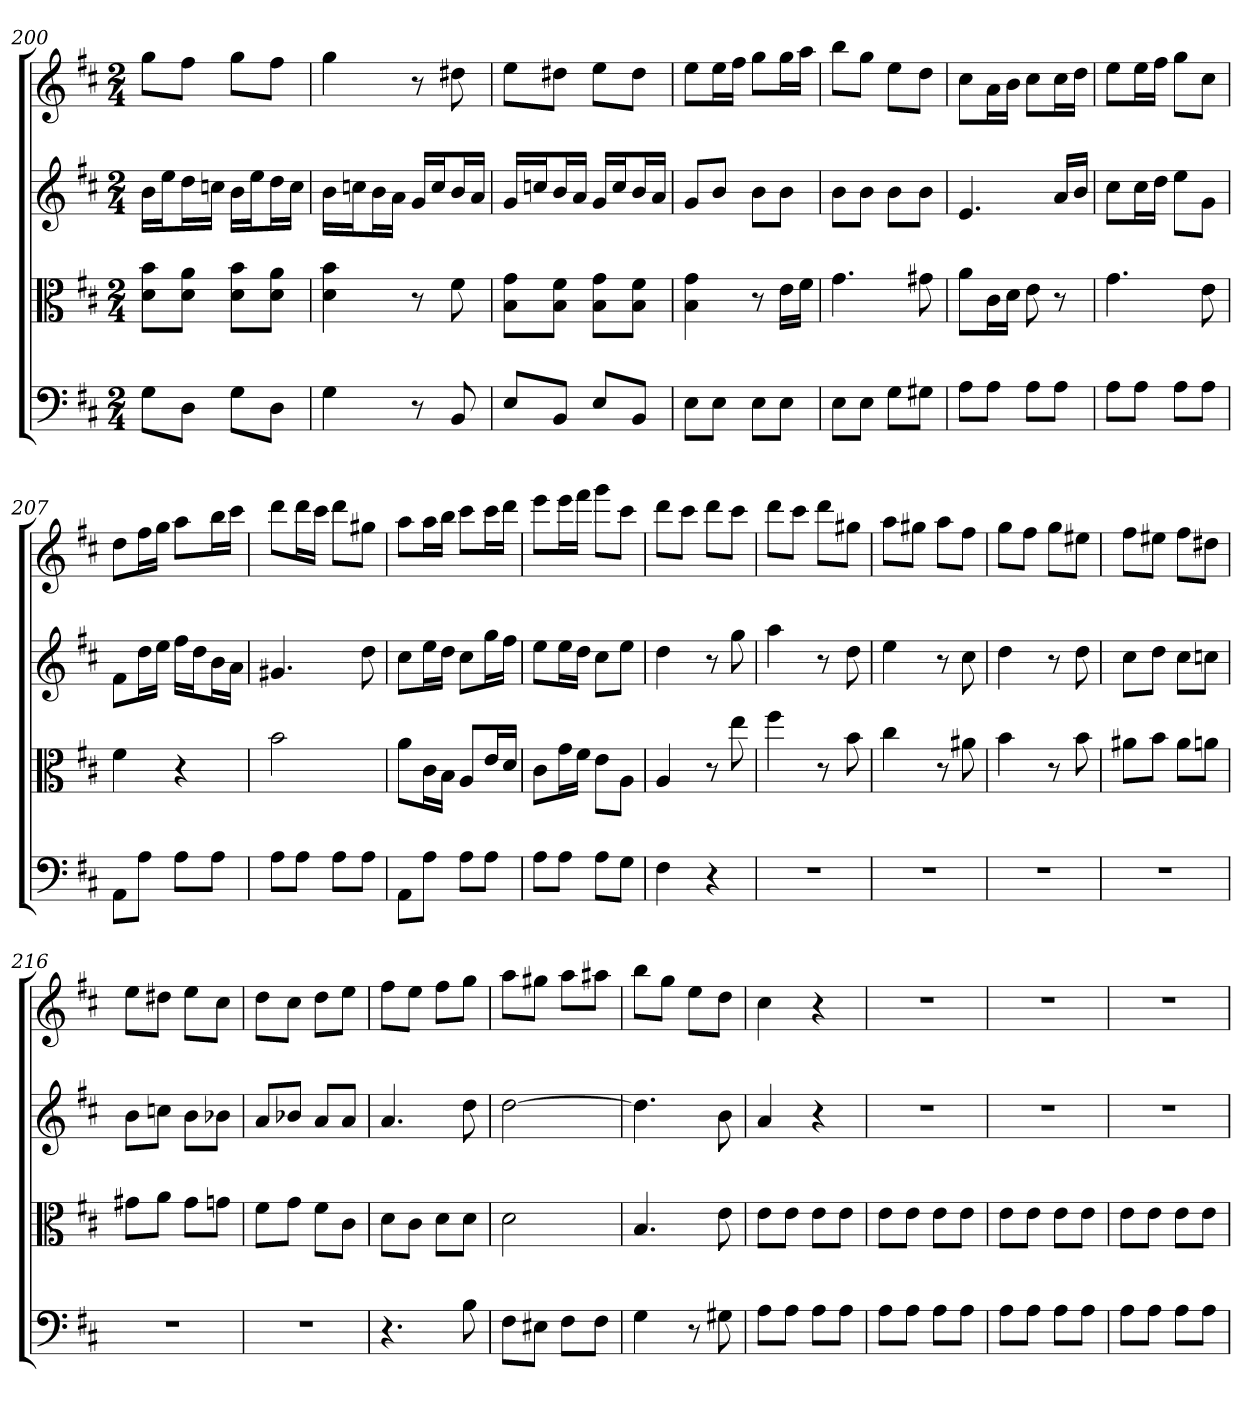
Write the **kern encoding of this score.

**kern	**kern	**kern	**kern
*part4	*part3	*part2	*part1
*staff4	*staff3	*staff2	*staff1
*clefF4	*clefC3	*	*
*k[f#c#]	*k[f#c#]	*k[f#c#]	*k[f#c#]
*D:	*D:	*D:	*D:
*M2/4	*M2/4	*M2/4	*M2/4
=200	=200	=200	=200
8G\L	8d\ 8b\L	16bLL	8ggL
.	.	16eeJ	.
8D\J	8d\ 8a\J	16ddL	8ff#J
.	.	16ccnJJ	.
8G\L	8d\ 8b\L	16bLL	8ggL
.	.	16eeJ	.
8D\J	8d\ 8a\J	16ddL	8ff#J
.	.	16ccJJ	.
=201	=201	=201	=201
4G	4d 4b	16bLL	4gg
.	.	16ccnJ	.
.	.	16bL	.
.	.	16aJJ	.
8r	8r	16gLL	8r
.	.	16ccJ	.
8BB	8f#	16bL	8dd#X
.	.	16aJJ	.
=202	=202	=202	=202
8E/L	8B\ 8g\L	16gLL	8eeL
.	.	16ccnJ	.
8BB/J	8B\ 8f#\J	16bL	8dd#XJ
.	.	16aJJ	.
8E/L	8B\ 8g\L	16gLL	8eeL
.	.	16ccJ	.
8BB/J	8B\ 8f#\J	16bL	8dd#J
.	.	16aJJ	.
=203	=203	=203	=203
8E\L	4B 4g	8gL	8eeL
8E\J	.	8bJ	16eeL
.	.	.	16ff#JJ
8E\L	8r	8bL	8ggL
8E\J	16e\LL	8bJ	16ggL
.	16f#\JJ	.	16aaJJ
=204	=204	=204	=204
8E\L	4.g	8bL	8bbL
8E\J	.	8bJ	8ggJ
8G\L	.	8bL	8eeL
8G#X\J	8g#X	8bJ	8ddJ
=205	=205	=205	=205
8A\L	8a\L	4.e	8cc#L
8A\J	16c#\L	.	16aL
.	16d\JJ	.	16bJJ
8A\L	8e	.	8cc#L
8A\J	8r	16aLL	16cc#L
.	.	16bJJ	16ddJJ
=206	=206	=206	=206
8A\L	4.g	8cc#L	8eeL
8A\J	.	16cc#L	16eeL
.	.	16ddJJ	16ff#JJ
8A\L	.	8eeL	8ggL
8A\J	8e	8gJ	8cc#J
=207	=207	=207	=207
8AA\L	4f#	8f#L	8ddL
8A\J	.	16ddL	16ff#L
.	.	16eeJJ	16ggJJ
8A\L	4r	16ff#LL	8aaL
.	.	16ddJ	.
8A\J	.	16bL	16bbL
.	.	16aJJ	16ccc#JJ
=208	=208	=208	=208
8A\L	2b	4.g#X	8dddL
8A\J	.	.	16dddL
.	.	.	16ccc#JJ
8A\L	.	.	8dddL
8A\J	.	8dd	8gg#XJ
=209	=209	=209	=209
8AA\L	8a\L	8cc#L	8aaL
8A\J	16c#\L	16eeL	16aaL
.	16B\JJ	16ddJJ	16bbJJ
8A\L	8A/L	8cc#L	8ccc#L
8A\J	16e/L	16ggL	16ccc#L
.	16d/JJ	16ff#JJ	16dddJJ
=210	=210	=210	=210
8A\L	8c#\L	8eeL	8eeeL
8A\J	16g\L	16eeL	16eeeL
.	16f#\JJ	16ddJJ	16fff#JJ
8A\L	8e\L	8cc#L	8gggL
8G\J	8A\J	8eeJ	8ccc#J
=211	=211	=211	=211
4F#	4A	4dd	8dddL
.	.	.	8ccc#J
4r	8r	8r	8dddL
.	8ee	8gg	8ccc#J
=212	=212	=212	=212
2r	4ff#	4aa	8dddL
.	.	.	8ccc#J
.	8r	8r	8dddL
.	8b	8dd	8gg#XJ
=213	=213	=213	=213
2r	4cc#	4ee	8aaL
.	.	.	8gg#XJ
.	8r	8r	8aaL
.	8a#X	8cc#	8ff#J
=214	=214	=214	=214
2r	4b	4dd	8ggL
.	.	.	8ff#J
.	8r	8r	8ggL
.	8b	8dd	8ee#XJ
=215	=215	=215	=215
2r	8a#X\L	8cc#L	8ff#L
.	8b\J	8ddJ	8ee#XJ
.	8a#\L	8cc#L	8ff#L
.	8an\J	8ccnJ	8dd#XJ
=216	=216	=216	=216
2r	8g#X\L	8bL	8eeL
.	8a\J	8ccnJ	8dd#XJ
.	8g#\L	8bL	8eeL
.	8gn\J	8b-XJ	8cc#J
=217	=217	=217	=217
2r	8f#\L	8aL	8ddL
.	8g\J	8b-XJ	8cc#J
.	8f#\L	8aL	8ddL
.	8c#\J	8aJ	8eeJ
=218	=218	=218	=218
4.r	8d\L	4.a	8ff#L
.	8c#\J	.	8eeJ
.	8d\L	.	8ff#L
8B	8d\J	8dd	8ggJ
=219	=219	=219	=219
8F#\L	2d	[2dd	8aaL
8E#X\J	.	.	8gg#XJ
8F#\L	.	.	8aaL
8F#\J	.	.	8aa#XJ
=220	=220	=220	=220
4G	4.B	4.dd]	8bbL
.	.	.	8ggJ
8r	.	.	8eeL
8G#X	8e	8b	8ddJ
=221	=221	=221	=221
8A\L	8e\L	4a	4cc#
8A\J	8e\J	.	.
8A\L	8e\L	4r	4r
8A\J	8e\J	.	.
=222	=222	=222	=222
8A\L	8e\L	2r	2r
8A\J	8e\J	.	.
8A\L	8e\L	.	.
8A\J	8e\J	.	.
=223	=223	=223	=223
8A\L	8e\L	2r	2r
8A\J	8e\J	.	.
8A\L	8e\L	.	.
8A\J	8e\J	.	.
=224	=224	=224	=224
8A\L	8e\L	2r	2r
8A\J	8e\J	.	.
8A\L	8e\L	.	.
8A\J	8e\J	.	.
=	=	=	=
*-	*-	*-	*-
